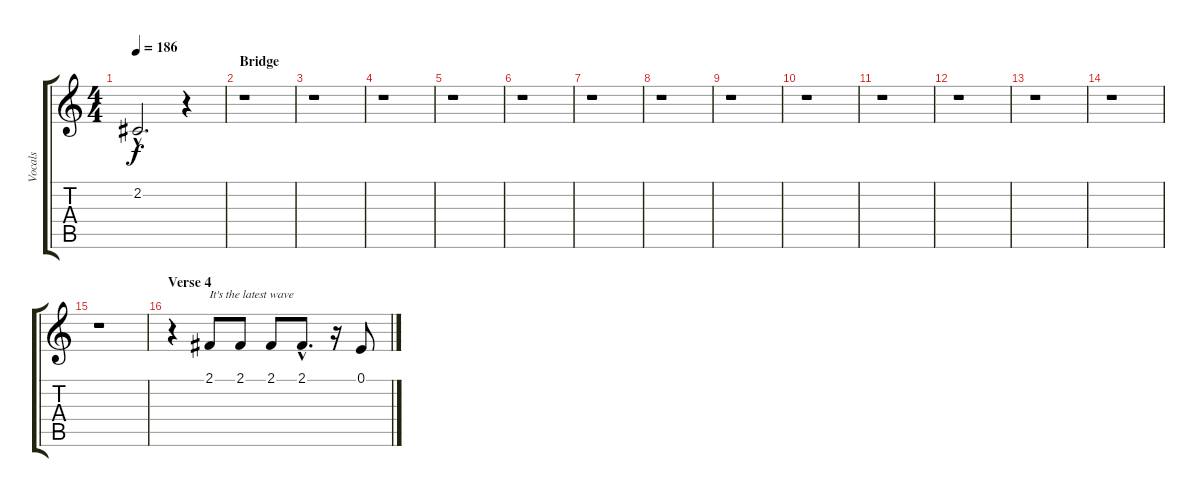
\track ("Vocals" "Vocals") {instrument viola}
\staff {score tabs}
\tuning (E4 B3 G3 D3 A2 E2) {hide}
\ts (4 4)
\tempo 186
\clef g2
\ks c
2.2{hac t}.2{d dy f} r.4 |
\section ("" "Bridge")
r.1 |
r.1 |
r.1 |
r.1 |
r.1 |
r.1 |
r.1 |
r.1 |
r.1 |
r.1 |
r.1 |
r.1 |
r.1 |
r.1 |
\section ("" "Verse 4")
r.4 2.1.8{txt "It's the latest wave"} 2.1.8 2.1.8 2.1{hac}.8{d} r.16 0.1.8
